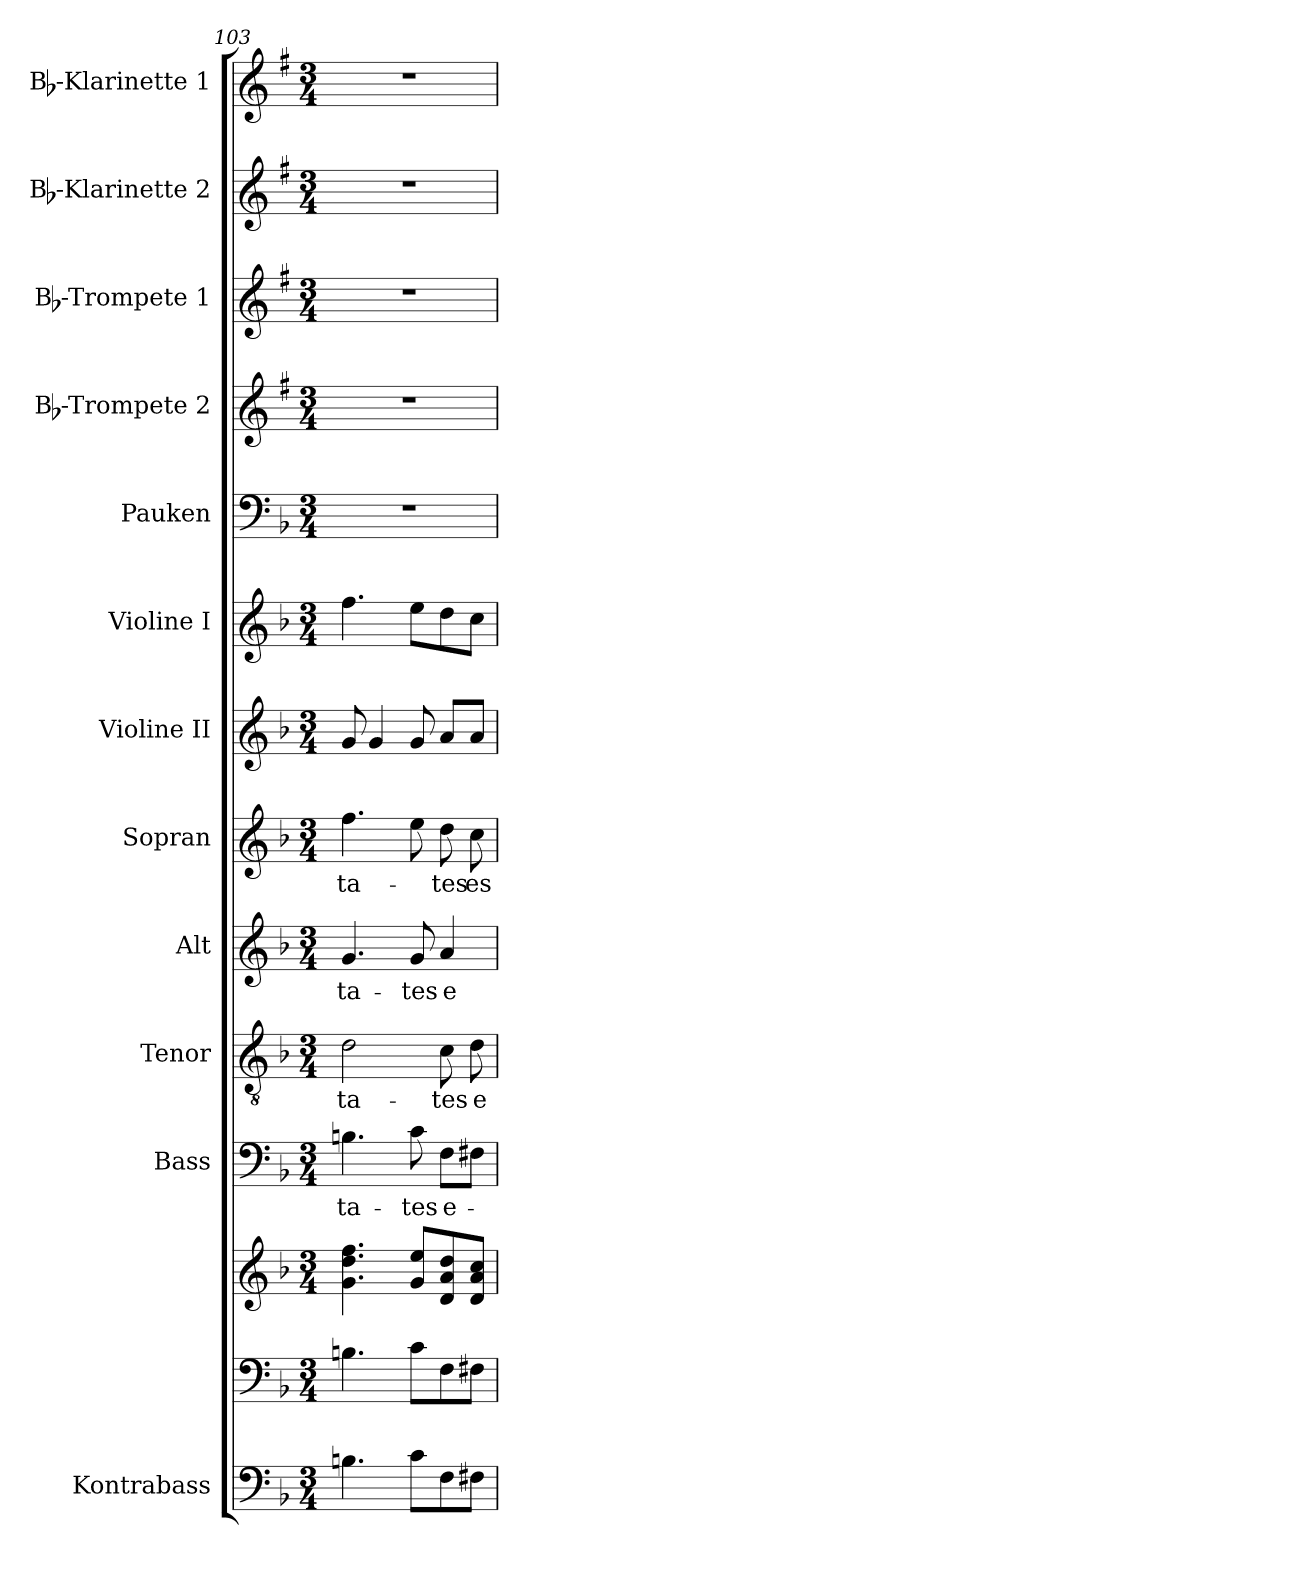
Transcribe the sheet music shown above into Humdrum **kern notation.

**kern	**kern	**kern	**kern	**text	**kern	**text	**kern	**text	**kern	**text	**kern	**kern	**kern	**kern	**kern	**kern	**kern
*part13	*part12	*part12	*part11	*part11	*part10	*part10	*part9	*part9	*part8	*part8	*part7	*part6	*part5	*part4	*part3	*part2	*part1
*staff14	*staff13	*staff12	*staff11	*staff11	*staff10	*staff10	*staff9	*staff9	*staff8	*staff8	*staff7	*staff6	*staff5	*staff4	*staff3	*staff2	*staff1
*I"Kontrabass	*	*	*I"Bass	*	*I"Tenor	*	*I"Alt	*	*I"Sopran	*	*I"Violine II	*I"Violine I	*I"Pauken	*I"Bb-Trompete 2	*I"Bb-Trompete 1	*I"Bb-Klarinette 2	*I"Bb-Klarinette 1
*I'Kb.	*	*	*I'B.	*	*I'T.	*	*I'A.	*	*I'S.	*	*I'Vl. II	*I'Vl. I	*I'Pk.	*I'Bb Trp. 2	*I'Bb Trp. 1	*I'Bb Kl. 2	*I'Bb Kl. 1
*clefF4	*clefF4	*clefG2	*clefF4	*	*clefGv2	*	*clefG2	*	*clefG2	*	*clefG2	*clefG2	*clefF4	*clefG2	*clefG2	*clefG2	*clefG2
*ITrd7c12	*	*	*	*	*	*	*	*	*	*	*	*	*	*ITrd1c2	*ITrd1c2	*ITrd1c2	*ITrd1c2
*k[b-]	*k[b-]	*k[b-]	*k[b-]	*	*k[b-]	*	*k[b-]	*	*k[b-]	*	*k[b-]	*k[b-]	*k[b-]	*k[b-]	*k[b-]	*k[b-]	*k[b-]
*F:	*F:	*F:	*F:	*	*F:	*	*F:	*	*F:	*	*F:	*F:	*F:	*F:	*F:	*F:	*F:
*M3/4	*M3/4	*M3/4	*M3/4	*	*M3/4	*	*M3/4	*	*M3/4	*	*M3/4	*M3/4	*M3/4	*M3/4	*M3/4	*M3/4	*M3/4
=103	=103	=103	=103	=103	=103	=103	=103	=103	=103	=103	=103	=103	=103	=103	=103	=103	=103
!	!	!	!	!LO:LY:b	!	!LO:LY:b	!	!LO:LY:b	!	!LO:LY:b	!	!	!	!	!	!	!
4.BBn\	4.Bn\	4.g\ 4.dd\ 4.ff\	4.Bn\	-ta-	2d\	-ta-	4.g/	-ta-	4.ff\	-ta-	8g/	4.ff\	2.r	2.r	2.r	2.r	2.r
.	.	.	.	.	.	.	.	.	.	.	4g/	.	.	.	.	.	.
!	!	!	!	!LO:LY:b	!	!	!	!LO:LY:b	!	!	!	!	!	!	!	!	!
8C\L	8c\L	8g/ 8ee/L	8c\	-tes	.	.	8g/	-tes	8ee\	.	8g/	8ee\L	.	.	.	.	.
!	!	!	!	!LO:LY:b	!	!LO:LY:b	!	!LO:LY:b	!	!LO:LY:b	!	!	!	!	!	!	!
8FF\	8F\	8d/ 8a/ 8dd/	8F\L	e-	8c\	-tes	4a/	e-	8dd\	-tes	8a/L	8dd\	.	.	.	.	.
!	!	!	!	!	!	!LO:LY:b	!	!	!	!LO:LY:b	!	!	!	!	!	!	!
8FF#X\J	8F#X\J	8d/ 8a/ 8cc/J	8F#X\J	.	8d\	e-	.	.	8cc\	es-	8a/J	8cc\J	.	.	.	.	.
=	=	=	=	=	=	=	=	=	=	=	=	=	=	=	=	=	=
*-	*-	*-	*-	*-	*-	*-	*-	*-	*-	*-	*-	*-	*-	*-	*-	*-	*-
